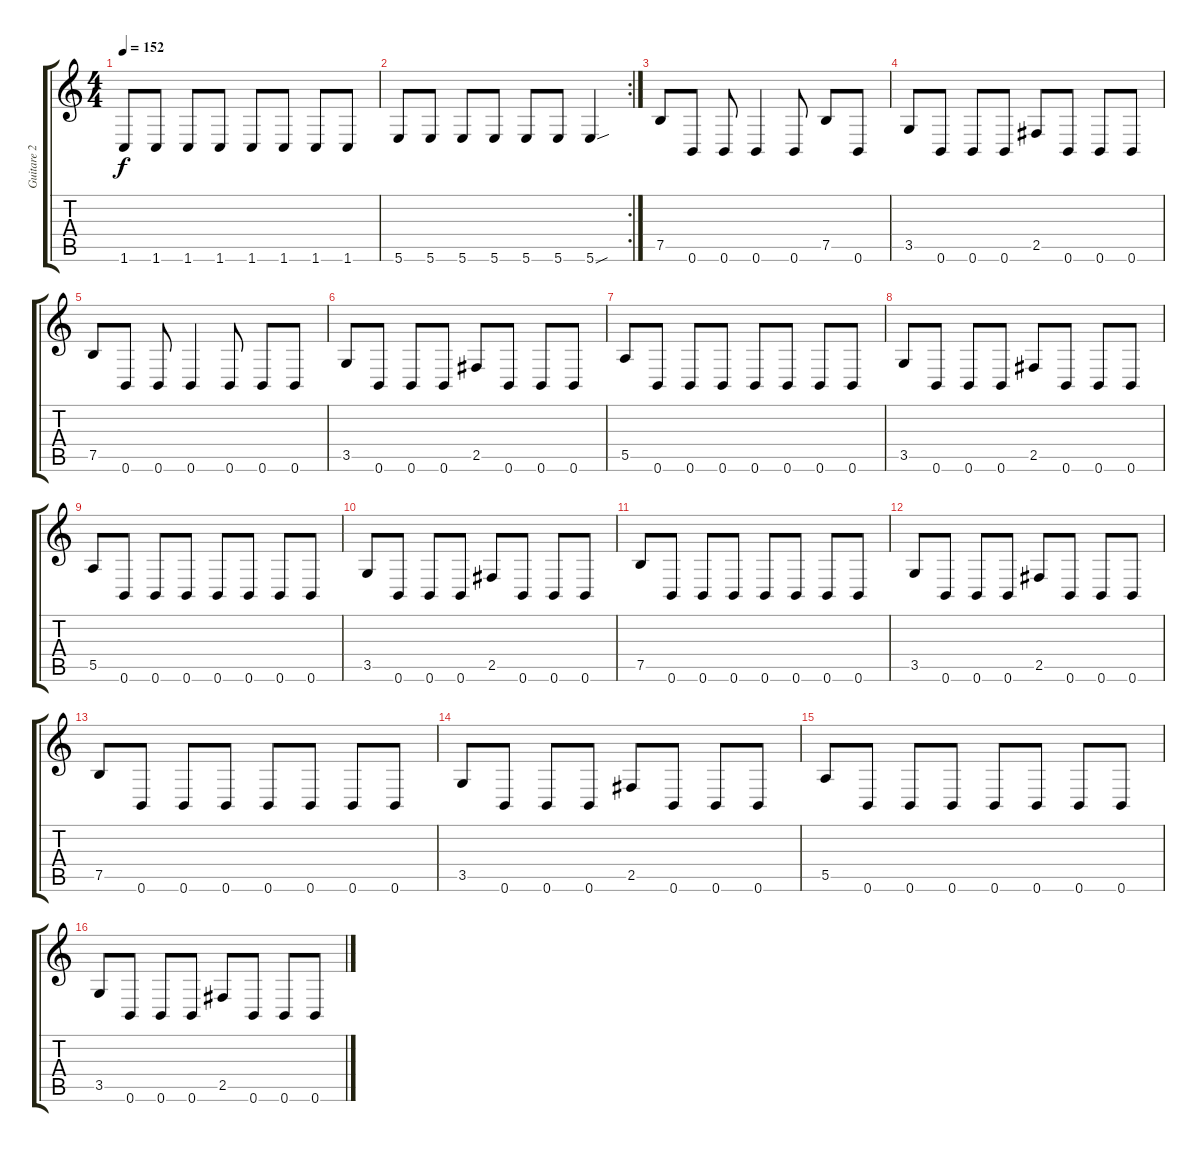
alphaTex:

\track ("Guitare 2" "Guitare 2") {instrument distortionguitar}
\staff {score tabs}
\tuning (B3 Gb3 D3 A2 E2 B1) {hide}
\ts (4 4)
\tempo 152
\clef g2
\ks c
1.6.8{dy f} 1.6.8 1.6.8 1.6.8 1.6.8 1.6.8 1.6.8 1.6.8 |
\rc 2
5.6.8 5.6.8 5.6.8 5.6.8 5.6.8 5.6.8 5.6{sou}.4 |
7.5.8 0.6.8 0.6.8 0.6.4 0.6.8 7.5.8 0.6.8 |
3.5.8 0.6.8 0.6.8 0.6.8 2.5.8 0.6.8 0.6.8 0.6.8 |
7.5.8 0.6.8 0.6.8 0.6.4 0.6.8 0.6.8 0.6.8 |
3.5.8 0.6.8 0.6.8 0.6.8 2.5.8 0.6.8 0.6.8 0.6.8 |
5.5.8 0.6.8 0.6.8 0.6.8 0.6.8 0.6.8 0.6.8 0.6.8 |
3.5.8 0.6.8 0.6.8 0.6.8 2.5.8 0.6.8 0.6.8 0.6.8 |
5.5.8 0.6.8 0.6.8 0.6.8 0.6.8 0.6.8 0.6.8 0.6.8 |
3.5.8 0.6.8 0.6.8 0.6.8 2.5.8 0.6.8 0.6.8 0.6.8 |
7.5.8 0.6.8 0.6.8 0.6.8 0.6.8 0.6.8 0.6.8 0.6.8 |
3.5.8 0.6.8 0.6.8 0.6.8 2.5.8 0.6.8 0.6.8 0.6.8 |
7.5.8 0.6.8 0.6.8 0.6.8 0.6.8 0.6.8 0.6.8 0.6.8 |
3.5.8 0.6.8 0.6.8 0.6.8 2.5.8 0.6.8 0.6.8 0.6.8 |
5.5.8 0.6.8 0.6.8 0.6.8 0.6.8 0.6.8 0.6.8 0.6.8 |
3.5.8 0.6.8 0.6.8 0.6.8 2.5.8 0.6.8 0.6.8 0.6.8
